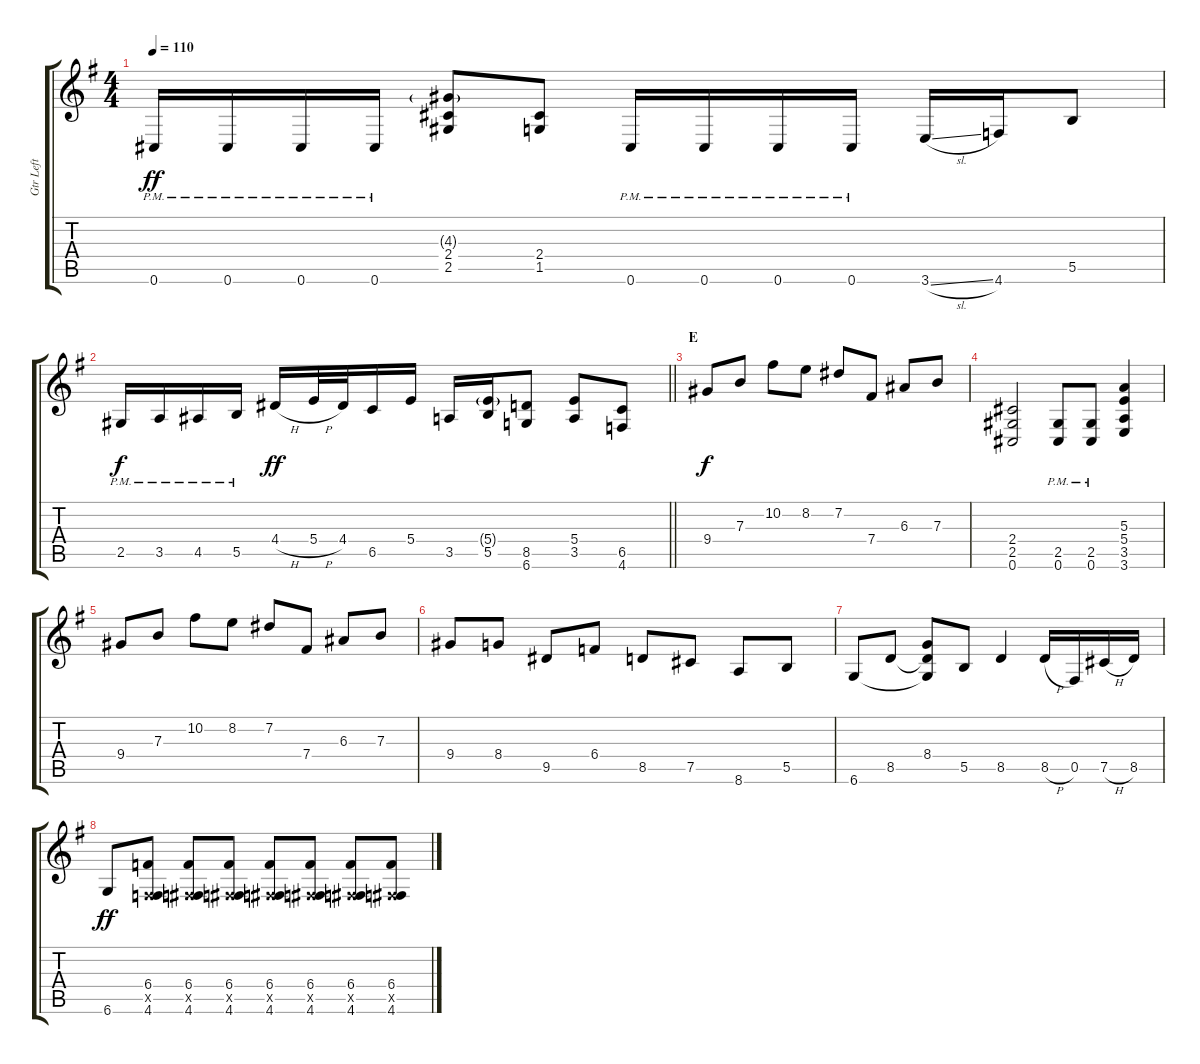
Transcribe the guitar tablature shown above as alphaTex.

\track ("Gtr Left" "Gtr Left") {instrument distortionguitar}
\staff {score tabs}
\tuning (Db4 Ab3 E3 B2 Gb2 Db2) {hide}
\ts (4 4)
\tempo 110
\clef g2
\ks eminor
0.6{pm}.16{dy ff} 0.6{pm}.16 0.6{pm}.16 0.6{pm}.16 (4.3{g} 2.4 2.5).8 (2.4 1.5).8 0.6{pm}.16 0.6{pm}.16 0.6{pm}.16 0.6{pm}.16 3.6{sl}.16 4.6.16 5.5.8 |
\barLineRight lightlight
2.5{pm}.16{dy f} 3.5{pm}.16 4.5{pm}.16 5.5{pm}.16 4.4{h}.16{dy ff} 5.4{h}.32 4.4.32 6.5.16 5.4.16 3.5.16 (5.4{g} 5.5).16 (8.5 6.6).8 (5.4 3.5).8 (6.5 4.6).8 |
\section ("" "E")
9.4.8{dy f} 7.3.8 10.2.8 8.2.8 7.2.8 7.4.8 6.3.8 7.3.8 |
(2.4 2.5 0.6).2 (2.5{pm} 0.6{pm}).8 (2.5{pm} 0.6{pm}).8 (5.3 5.4 3.5 3.6).4 |
9.4.8 7.3.8 10.2.8 8.2.8 7.2.8 7.4.8 6.3.8 7.3.8 |
9.4.8 8.4.8 9.5.8 6.4.8 8.5.8 7.5.8 8.6.8 5.5.8 |
6.6.8 8.5.8 (8.4 8.5{t} 6.6{t}).8 5.5.8 8.5.4 8.5{h}.16 0.5.16 7.5{h}.16 8.5.16 |
6.6.8{dy ff} (6.4 0.5{x} 4.6).8 (6.4 0.5{x} 4.6).8 (6.4 0.5{x} 4.6).8 (6.4 0.5{x} 4.6).8 (6.4 0.5{x} 4.6).8 (6.4 0.5{x} 4.6).8 (6.4 0.5{x} 4.6).8
